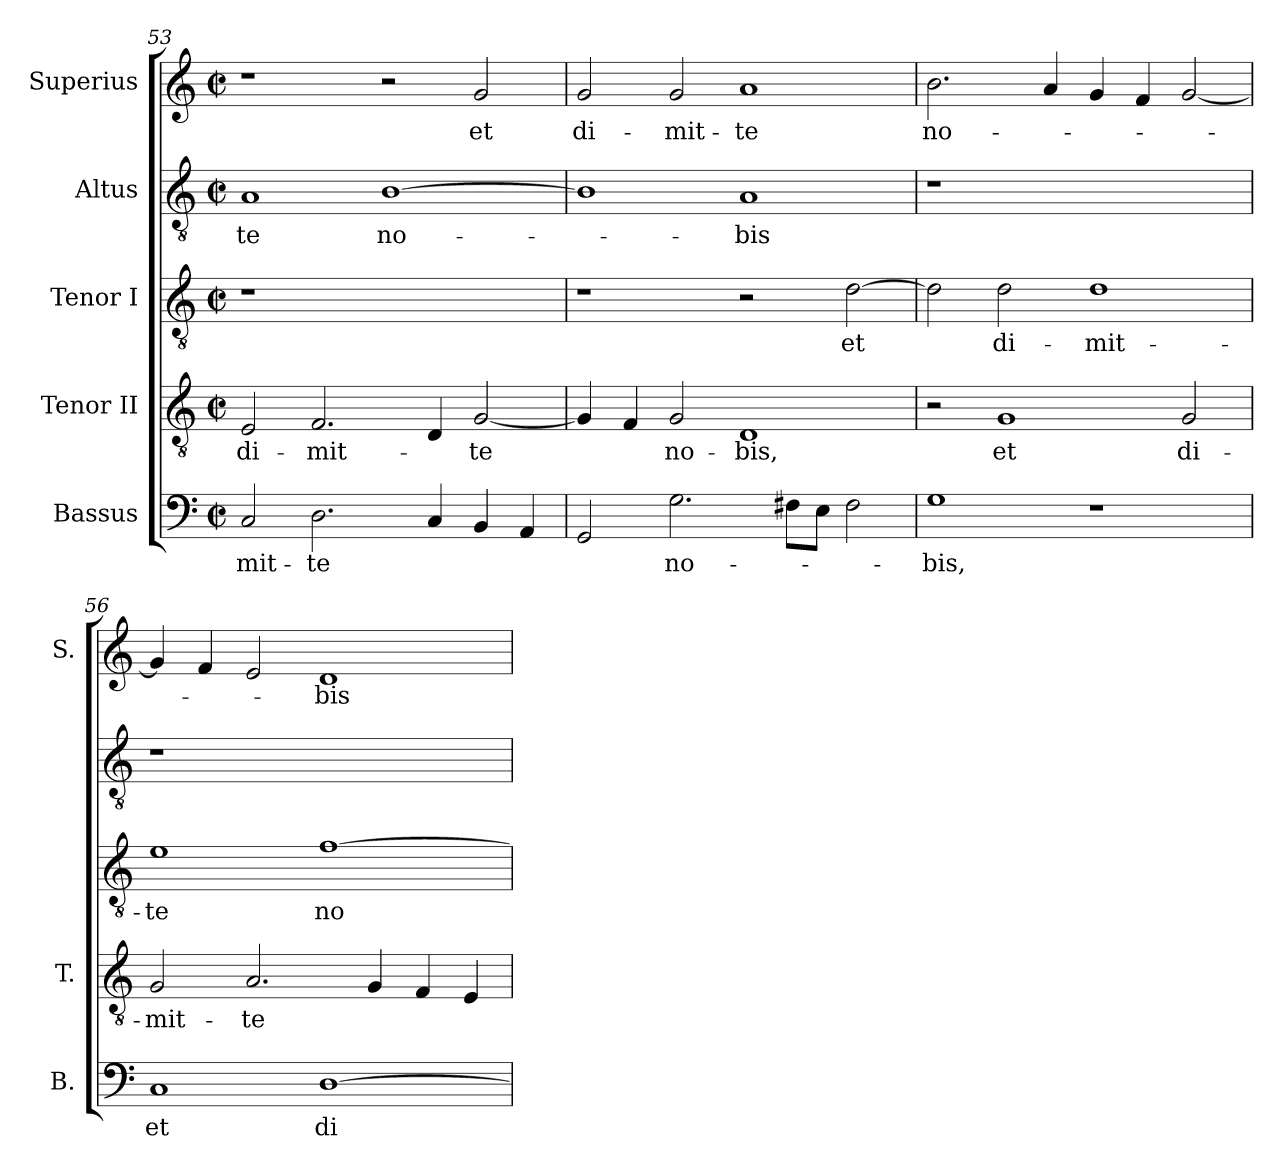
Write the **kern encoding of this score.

**kern	**text	**kern	**text	**kern	**text	**kern	**text	**kern	**text
*part5	*part5	*part4	*part4	*part3	*part3	*part2	*part2	*part1	*part1
*staff5	*staff5	*staff4	*staff4	*staff3	*staff3	*staff2	*staff2	*staff1	*staff1
*I"Bassus	*	*I"Tenor II	*	*I"Tenor I	*	*I"Altus	*	*I"Superius	*
*I'B.	*	*I'T.	*	*	*	*	*	*I'S.	*
*clefF4	*	*clefGv2	*	*clefGv2	*	*clefGv2	*	*clefG2	*
*	*	*ITrd7c12	*	*ITrd7c12	*	*ITrd7c12	*	*	*
*k[]	*	*k[]	*	*k[]	*	*k[]	*	*k[]	*
*C:	*	*C:	*	*C:	*	*C:	*	*C:	*
*M2/2	*	*M2/2	*	*M2/2	*	*M2/2	*	*M2/2	*
*met(c|)	*	*met(c|)	*	*met(c|)	*	*met(c|)	*	*met(c|)	*
=53	=53	=53	=53	=53	=53	=53	=53	=53	=53
!	!LO:LY:b:color=#000000	!	!	!	!	!	!	!	!
!	!	!	!LO:LY:b:color=#000000	!LO:N:vis=1	!	!	!	!	!
!	!	!	!	!	!	!	!LO:LY:b:color=#000000	!	!
2Ci/	-mit-	2EEi/	di-	1r	.	1AAi	-te	1r	.
!	!LO:LY:b:color=#000000	!	!	!	!	!	!	!	!
!	!	!	!LO:LY:b:color=#000000	!	!	!	!	!	!
2.Di\	-te	2.FFi/	-mit-	.	.	.	.	.	.
!	!	!	!	!	!	!	!LO:LY:b:color=#000000	!	!
.	.	.	.	1ryy	.	[>1BBi	no-	2r	.
4Ci/	.	4DDi/	.	.	.	.	.	.	.
!	!	!	!LO:LY:b:color=#000000	!	!	!	!	!	!
!	!	!	!	!	!	!	!	!	!LO:LY:b:color=#000000
4BBi/	.	[<2GGi/	-te	.	.	.	.	2gi/	et
4AAi/	.	.	.	.	.	.	.	.	.
=54	=54	=54	=54	=54	=54	=54	=54	=54	=54
!	!	!	!	!	!	!	!	!	!LO:LY:b:color=#000000
2GGi/	.	4GGi/]	.	1r	.	1BBi]	.	2gi/	di-
.	.	4FFi/	.	.	.	.	.	.	.
!	!LO:LY:b:color=#000000	!	!	!	!	!	!	!	!
!	!	!	!LO:LY:b:color=#000000	!	!	!	!	!	!
!	!	!	!	!	!	!	!	!	!LO:LY:b:color=#000000
2.Gi\	no-	2GGi/	no-	.	.	.	.	2gi/	-mit-
!	!	!	!LO:LY:b:color=#000000	!	!	!	!	!	!
!	!	!	!	!	!	!	!LO:LY:b:color=#000000	!	!
!	!	!	!	!	!	!	!	!	!LO:LY:b:color=#000000
.	.	1DDi	-bis,	2r	.	1AAi	-bis	1ai	-te
8F#Xi\L	.	.	.	.	.	.	.	.	.
8Ei\J	.	.	.	.	.	.	.	.	.
!	!	!	!	!	!LO:LY:b:color=#000000	!	!	!	!
2F#i\	.	.	.	[>2Di\	et	.	.	.	.
!!LO:PB:g=z
=55	=55	=55	=55	=55	=55	=55	=55	=55	=55
!	!LO:LY:b:color=#000000	!	!	!	!	!LO:N:vis=1	!	!	!
!	!	!	!	!	!	!	!	!	!LO:LY:b:color=#000000
1Gi	-bis,	2r	.	2Di\]	.	1r	.	2.bi\	no-
!	!	!	!LO:LY:b:color=#000000	!	!	!	!	!	!
!	!	!	!	!	!LO:LY:b:color=#000000	!	!	!	!
.	.	1GGi	et	2Di\	di-	.	.	.	.
.	.	.	.	.	.	.	.	4ai/	.
!	!	!	!	!	!LO:LY:b:color=#000000	!	!	!	!
1r	.	.	.	1Di	-mit-	1ryy	.	4gi/	.
.	.	.	.	.	.	.	.	4fi/	.
!	!	!	!LO:LY:b:color=#000000	!	!	!	!	!	!
.	.	2GGi/	di-	.	.	.	.	[<2gi/	.
=56	=56	=56	=56	=56	=56	=56	=56	=56	=56
!	!LO:LY:b:color=#000000	!	!	!	!	!	!	!	!
!	!	!	!LO:LY:b:color=#000000	!	!	!	!	!	!
!	!	!	!	!	!LO:LY:b:color=#000000	!LO:N:vis=1	!	!	!
1Ci	et	2GGi/	-mit-	1Ei	-te	1r	.	4gi/]	.
.	.	.	.	.	.	.	.	4fi/	.
!	!	!	!LO:LY:b:color=#000000	!	!	!	!	!	!
.	.	2.AAi/	-te	.	.	.	.	2ei/	.
!	!LO:LY:b:color=#000000	!	!	!	!	!	!	!	!
!	!	!	!	!	!LO:LY:b:color=#000000	!	!	!	!
!	!	!	!	!	!	!	!	!	!LO:LY:b:color=#000000
[>1Di	di-	.	.	[>1Fi	no-	1ryy	.	1di	-bis
.	.	4GGi/	.	.	.	.	.	.	.
.	.	4FFi/	.	.	.	.	.	.	.
.	.	4EEi/	.	.	.	.	.	.	.
=	=	=	=	=	=	=	=	=	=
*-	*-	*-	*-	*-	*-	*-	*-	*-	*-
